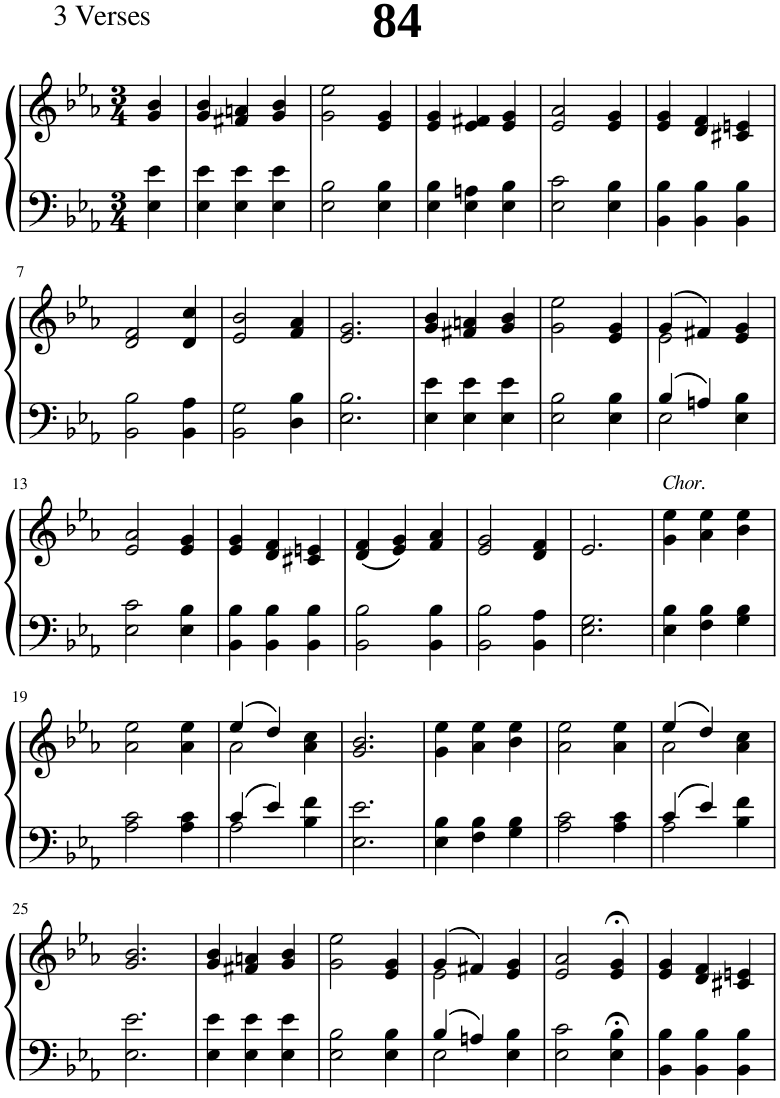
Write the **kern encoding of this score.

**kern	**kern
*part1	*part1
*staff2	*staff1
*I"Piano	*
*I'Pno.	*
*clefF4	*clefG2
*k[b-e-a-]	*k[b-e-a-]
*M3/4	*M3/4
=1	=1
4E-\ 4e-\	4g/ 4b-/
=2	=2
4E-\ 4e-\	4g/ 4b-/
4E-\ 4e-\	4f#X/ 4an/
4E-\ 4e-\	4g/ 4b-/
=3	=3
2E-\ 2B-\	2g\ 2ee-\
4E-\ 4B-\	4e-/ 4g/
=4	=4
4E-\ 4B-\	4e-/ 4g/
4E-\ 4An\	4e-/ 4f#X/
4E-\ 4B-\	4e-/ 4g/
=5	=5
2E-\ 2c\	2e-/ 2a-/
4E-\ 4B-\	4e-/ 4g/
=6	=6
4BB-\ 4B-\	4e-/ 4g/
4BB-\ 4B-\	4d/ 4f/
4BB-\ 4B-\	4c#X/ 4en/
!!LO:LB:g=z
=7	=7
2BB-\ 2B-\	2d/ 2f/
4BB-\ 4A-\	4d/ 4cc/
=8	=8
2BB-\ 2G\	2e-/ 2b-/
4D\ 4B-\	4f/ 4a-/
=9	=9
2.E-\ 2.B-\	2.e-/ 2.g/
=10	=10
4E-\ 4e-\	4g/ 4b-/
4E-\ 4e-\	4f#X/ 4an/
4E-\ 4e-\	4g/ 4b-/
=11	=11
2E-\ 2B-\	2g\ 2ee-\
4E-\ 4B-\	4e-/ 4g/
=12	=12
*^	*^
4B-/	2E-\	(4g/	2e-\
4An/	.	4f#X/)	.
4E-\ 4B-\	4ryy	4e-/ 4g/	4ryy
*v	*v	*	*
*	*v	*v
!!LO:LB:g=z
=13	=13
2E-\ 2c\	2e-/ 2a-/
4E-\ 4B-\	4e-/ 4g/
=14	=14
4BB-\ 4B-\	4e-/ 4g/
4BB-\ 4B-\	4d/ 4f/
4BB-\ 4B-\	4c#X/ 4en/
=15	=15
2BB-\ 2B-\	(4d/ 4f/
.	4e-/ 4g/)
4BB-\ 4B-\	4f/ 4a-/
=16	=16
2BB-\ 2B-\	2e-/ 2g/
4BB-\ 4A-\	4d/ 4f/
=17	=17
2.E-\ 2.G\	2.e-/
=18	=18
!	!LO:TX:a:i:t=Chor.
4E-\ 4B-\	4g\ 4ee-\
4F\ 4B-\	4a-\ 4ee-\
4G\ 4B-\	4b-\ 4ee-\
!!LO:LB:g=z
=19	=19
2A-\ 2c\	2a-\ 2ee-\
4A-\ 4c\	4a-\ 4ee-\
=20	=20
*^	*^
4c/	2A-\	(4ee-/	2a-\
4e-/	.	4dd/)	.
4B-\ 4f\	4ryy	4a-\ 4cc\	4ryy
*v	*v	*	*
*	*v	*v
=21	=21
2.E-\ 2.e-\	2.g/ 2.b-/
=22	=22
4E-\ 4B-\	4g\ 4ee-\
4F\ 4B-\	4a-\ 4ee-\
4G\ 4B-\	4b-\ 4ee-\
=23	=23
2A-\ 2c\	2a-\ 2ee-\
4A-\ 4c\	4a-\ 4ee-\
=24	=24
*^	*^
4c/	2A-\	(4ee-/	2a-\
4e-/	.	4dd/)	.
4B-\ 4f\	4ryy	4a-\ 4cc\	4ryy
*v	*v	*	*
*	*v	*v
!!LO:LB:g=z
=25	=25
2.E-\ 2.e-\	2.g/ 2.b-/
=26	=26
4E-\ 4e-\	4g/ 4b-/
4E-\ 4e-\	4f#X/ 4an/
4E-\ 4e-\	4g/ 4b-/
=27	=27
2E-\ 2B-\	2g\ 2ee-\
4E-\ 4B-\	4e-/ 4g/
=28	=28
*^	*^
4B-/	2E-\	(4g/	2e-\
4An/	.	4f#X/)	.
4ryy	4E-\ 4B-\	4e-/ 4g/	4ryy
*v	*v	*	*
*	*v	*v
=29	=29
2E-\ 2c\	2e-/ 2a-/
4E-\;< 4B-\;<	4e-/;< 4g/;<
=30	=30
4BB-\ 4B-\	4e-/ 4g/
4BB-\ 4B-\	4d/ 4f/
4BB-\ 4B-\	4c#X/ 4en/
=	=
*-	*-
